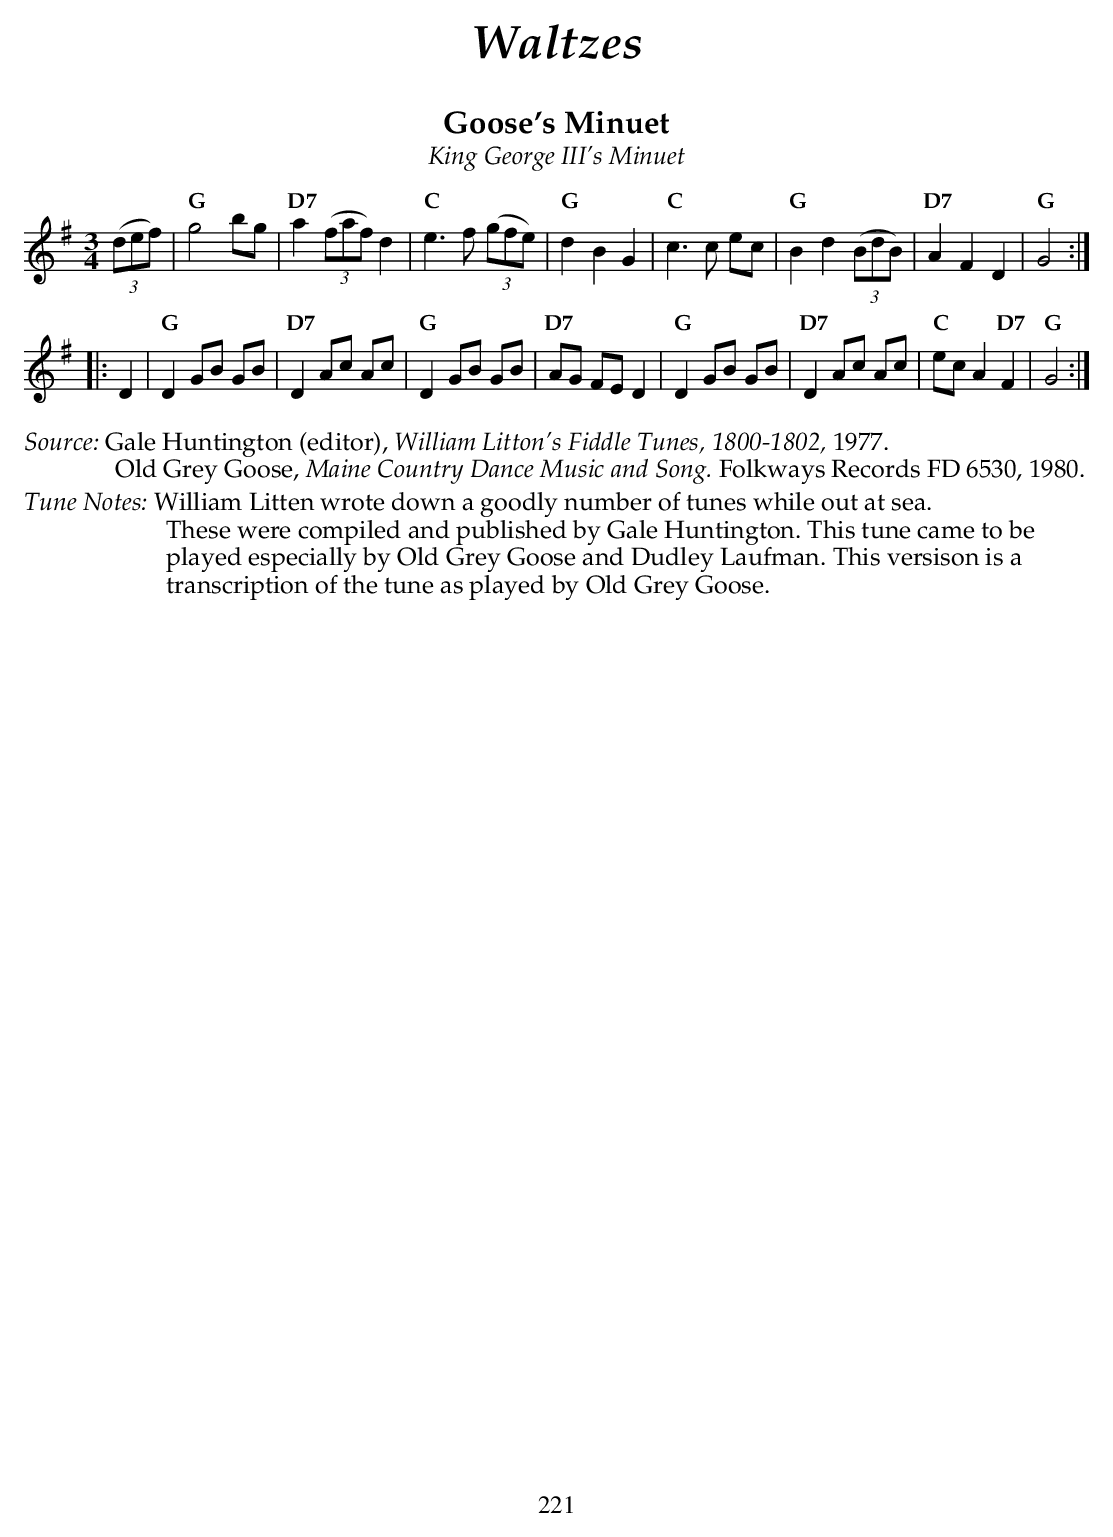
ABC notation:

X:1
T:Goose's Minuet
T:King George III's Minuet
M:3/4
L:1/8
K:G
   ((3def) |\
"G" g4 bg | "D7" a2 ((3faf) d2 | "C" e2>f2 ((3gfe) | "G" d2 B2 G2 |\
"C" c2>c2 ec | "G" B2d2 ((3BdB) | "D7" A2 F2 D2 | "G" G4 :|
|: D2 |\
"G" D2 GB GB | "D7" D2 Ac Ac |\
"G" D2 GB GB | "D7" AG FE D2 |\
"G" D2 GB GB | "D7" D2 Ac Ac |\
"C" ec A2 "D7" F2 | "G" G4 :|
